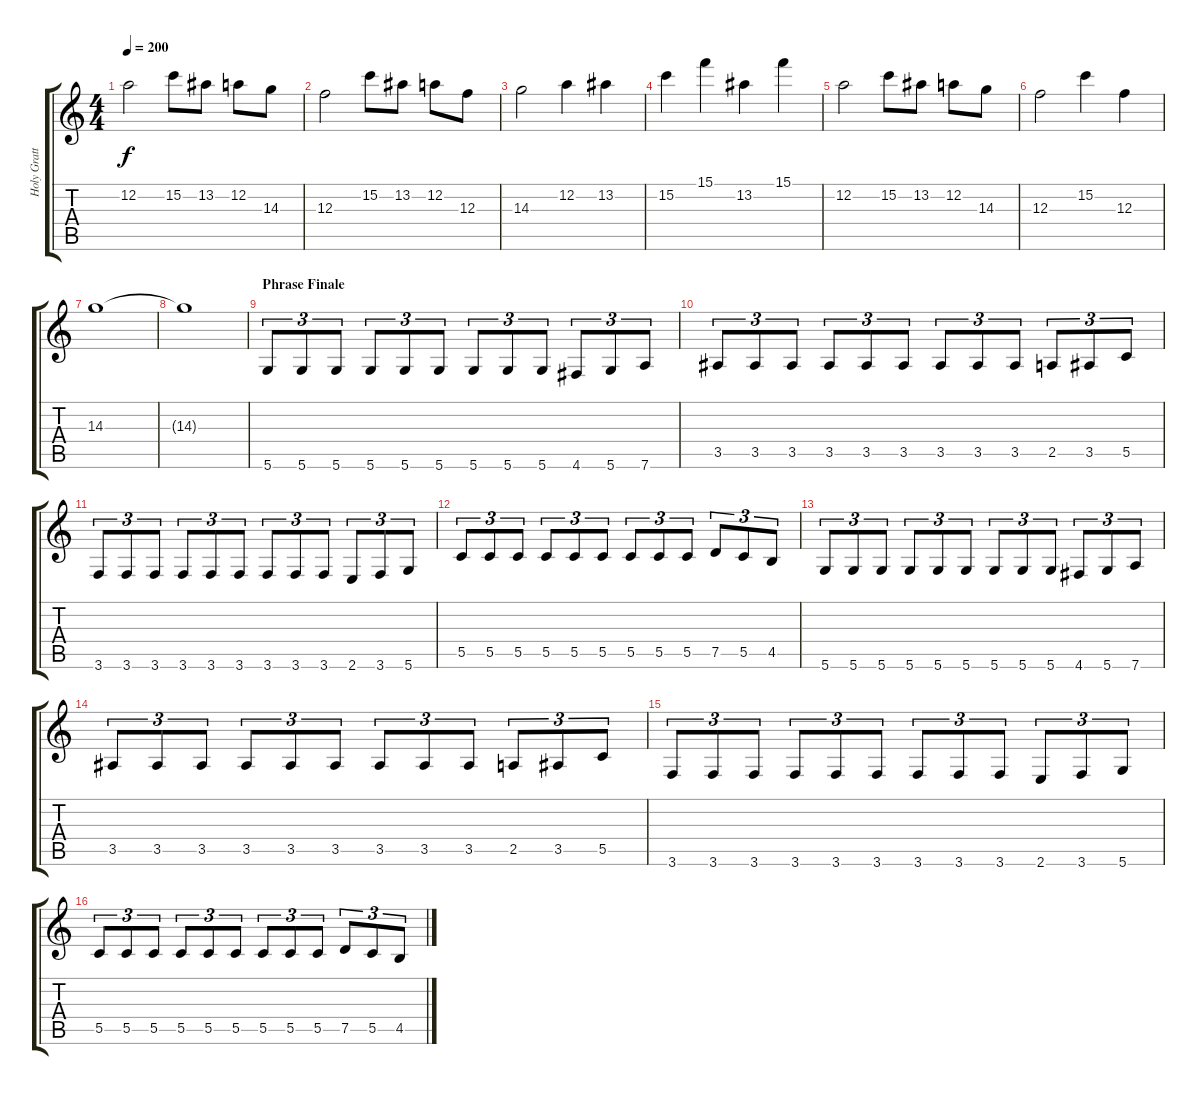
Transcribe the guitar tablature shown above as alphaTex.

\track ("Holy Gratte 1" "Holy Gratt") {instrument distortionguitar}
\staff {score tabs}
\tuning (D4 A3 F3 C3 G2 D2) {hide}
\ts (4 4)
\tempo 200
\clef g2
\ks c
12.2.2{dy f} 15.2.8 13.2.8 12.2.8 14.3.8 |
12.3.2 15.2.8 13.2.8 12.2.8 12.3.8 |
14.3.2 12.2.4 13.2.4 |
15.2.4 15.1.4 13.2.4 15.1.4 |
12.2.2 15.2.8 13.2.8 12.2.8 14.3.8 |
12.3.2 15.2.4 12.3.4 |
14.3.1 |
14.3{t}.1 |
\section ("" "Phrase Finale")
5.6.8{tu (3 2)} 5.6.8{tu (3 2)} 5.6.8{tu (3 2)} 5.6.8{tu (3 2)} 5.6.8{tu (3 2)} 5.6.8{tu (3 2)} 5.6.8{tu (3 2)} 5.6.8{tu (3 2)} 5.6.8{tu (3 2)} 4.6.8{tu (3 2)} 5.6.8{tu (3 2)} 7.6.8{tu (3 2)} |
3.5.8{tu (3 2)} 3.5.8{tu (3 2)} 3.5.8{tu (3 2)} 3.5.8{tu (3 2)} 3.5.8{tu (3 2)} 3.5.8{tu (3 2)} 3.5.8{tu (3 2)} 3.5.8{tu (3 2)} 3.5.8{tu (3 2)} 2.5.8{tu (3 2)} 3.5.8{tu (3 2)} 5.5.8{tu (3 2)} |
3.6.8{tu (3 2)} 3.6.8{tu (3 2)} 3.6.8{tu (3 2)} 3.6.8{tu (3 2)} 3.6.8{tu (3 2)} 3.6.8{tu (3 2)} 3.6.8{tu (3 2)} 3.6.8{tu (3 2)} 3.6.8{tu (3 2)} 2.6.8{tu (3 2)} 3.6.8{tu (3 2)} 5.6.8{tu (3 2)} |
5.5.8{tu (3 2)} 5.5.8{tu (3 2)} 5.5.8{tu (3 2)} 5.5.8{tu (3 2)} 5.5.8{tu (3 2)} 5.5.8{tu (3 2)} 5.5.8{tu (3 2)} 5.5.8{tu (3 2)} 5.5.8{tu (3 2)} 7.5.8{tu (3 2)} 5.5.8{tu (3 2)} 4.5.8{tu (3 2)} |
5.6.8{tu (3 2)} 5.6.8{tu (3 2)} 5.6.8{tu (3 2)} 5.6.8{tu (3 2)} 5.6.8{tu (3 2)} 5.6.8{tu (3 2)} 5.6.8{tu (3 2)} 5.6.8{tu (3 2)} 5.6.8{tu (3 2)} 4.6.8{tu (3 2)} 5.6.8{tu (3 2)} 7.6.8{tu (3 2)} |
3.5.8{tu (3 2)} 3.5.8{tu (3 2)} 3.5.8{tu (3 2)} 3.5.8{tu (3 2)} 3.5.8{tu (3 2)} 3.5.8{tu (3 2)} 3.5.8{tu (3 2)} 3.5.8{tu (3 2)} 3.5.8{tu (3 2)} 2.5.8{tu (3 2)} 3.5.8{tu (3 2)} 5.5.8{tu (3 2)} |
3.6.8{tu (3 2)} 3.6.8{tu (3 2)} 3.6.8{tu (3 2)} 3.6.8{tu (3 2)} 3.6.8{tu (3 2)} 3.6.8{tu (3 2)} 3.6.8{tu (3 2)} 3.6.8{tu (3 2)} 3.6.8{tu (3 2)} 2.6.8{tu (3 2)} 3.6.8{tu (3 2)} 5.6.8{tu (3 2)} |
5.5.8{tu (3 2)} 5.5.8{tu (3 2)} 5.5.8{tu (3 2)} 5.5.8{tu (3 2)} 5.5.8{tu (3 2)} 5.5.8{tu (3 2)} 5.5.8{tu (3 2)} 5.5.8{tu (3 2)} 5.5.8{tu (3 2)} 7.5.8{tu (3 2)} 5.5.8{tu (3 2)} 4.5.8{tu (3 2)}
